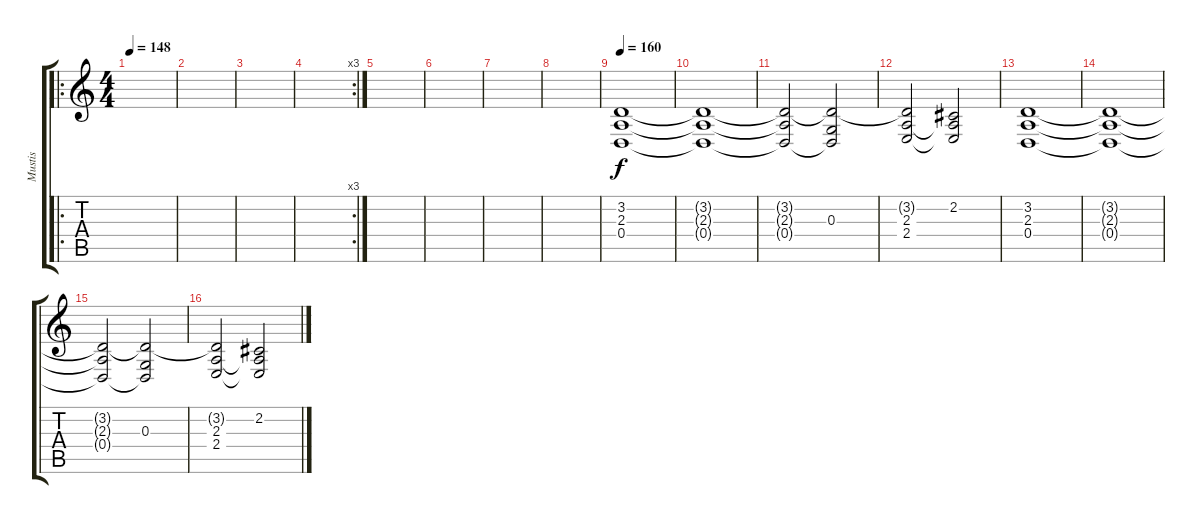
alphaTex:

\track ("Mustis" "Mustis") {instrument churchorgan}
\staff {score tabs}
\tuning (E4 B3 G3 D3 A2 E2) {hide}
\ro
\ts (4 4)
\tempo 148
\clef g2
\ks c
|
|
|
\rc 3
|
|
|
|
|
\tempo 160
(3.2 2.3 0.4).1 |
(3.2{t} 2.3{t} 0.4{t}).1 |
(3.2{t} 2.3{t} 0.4{t}).2 (3.2{t} 0.3 0.4{t}).2 |
(3.2{t} 2.3 2.4).2 (2.2 2.3{t} 2.4{t}).2 |
(3.2 2.3 0.4).1 |
(3.2{t} 2.3{t} 0.4{t}).1 |
(3.2{t} 2.3{t} 0.4{t}).2 (3.2{t} 0.3 0.4{t}).2 |
(3.2{t} 2.3 2.4).2 (2.2 2.3{t} 2.4{t}).2
